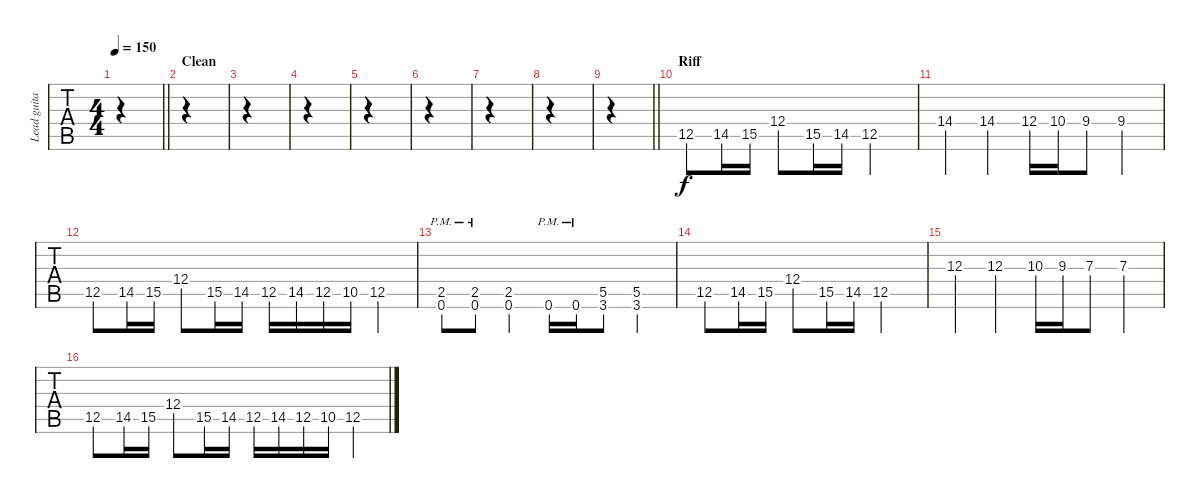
\track ("Lead guitar" "Lead guita") {instrument overdrivenguitar}
\staff {tabs}
\tuning (D4 A3 F3 C3 G2 D2) {hide}
\ts (4 4)
\tempo 150
\clef g2
\barLineRight lightlight
\ks c
|
\section ("" "Clean")
|
|
|
|
|
|
|
\barLineRight lightlight
|
\section ("" "Riff")
12.5.8 14.5.16 15.5.16 12.4.8 15.5.16 14.5.16 12.5.2 |
14.4.4 14.4.4 12.4.16 10.4.16 9.4.8 9.4.4 |
12.5.8 14.5.16 15.5.16 12.4.8 15.5.16 14.5.16 12.5.16 14.5.16 12.5.16 10.5.16 12.5.4 |
(2.5{pm} 0.6).8 (2.5{pm} 0.6).8 (2.5 0.6).4 0.6{pm}.16 0.6{pm}.16 (5.5 3.6).8 (5.5 3.6).4 |
12.5.8 14.5.16 15.5.16 12.4.8 15.5.16 14.5.16 12.5.2 |
12.3.4 12.3.4 10.3.16 9.3.16 7.3.8 7.3.4 |
12.5.8 14.5.16 15.5.16 12.4.8 15.5.16 14.5.16 12.5.16 14.5.16 12.5.16 10.5.16 12.5.4
